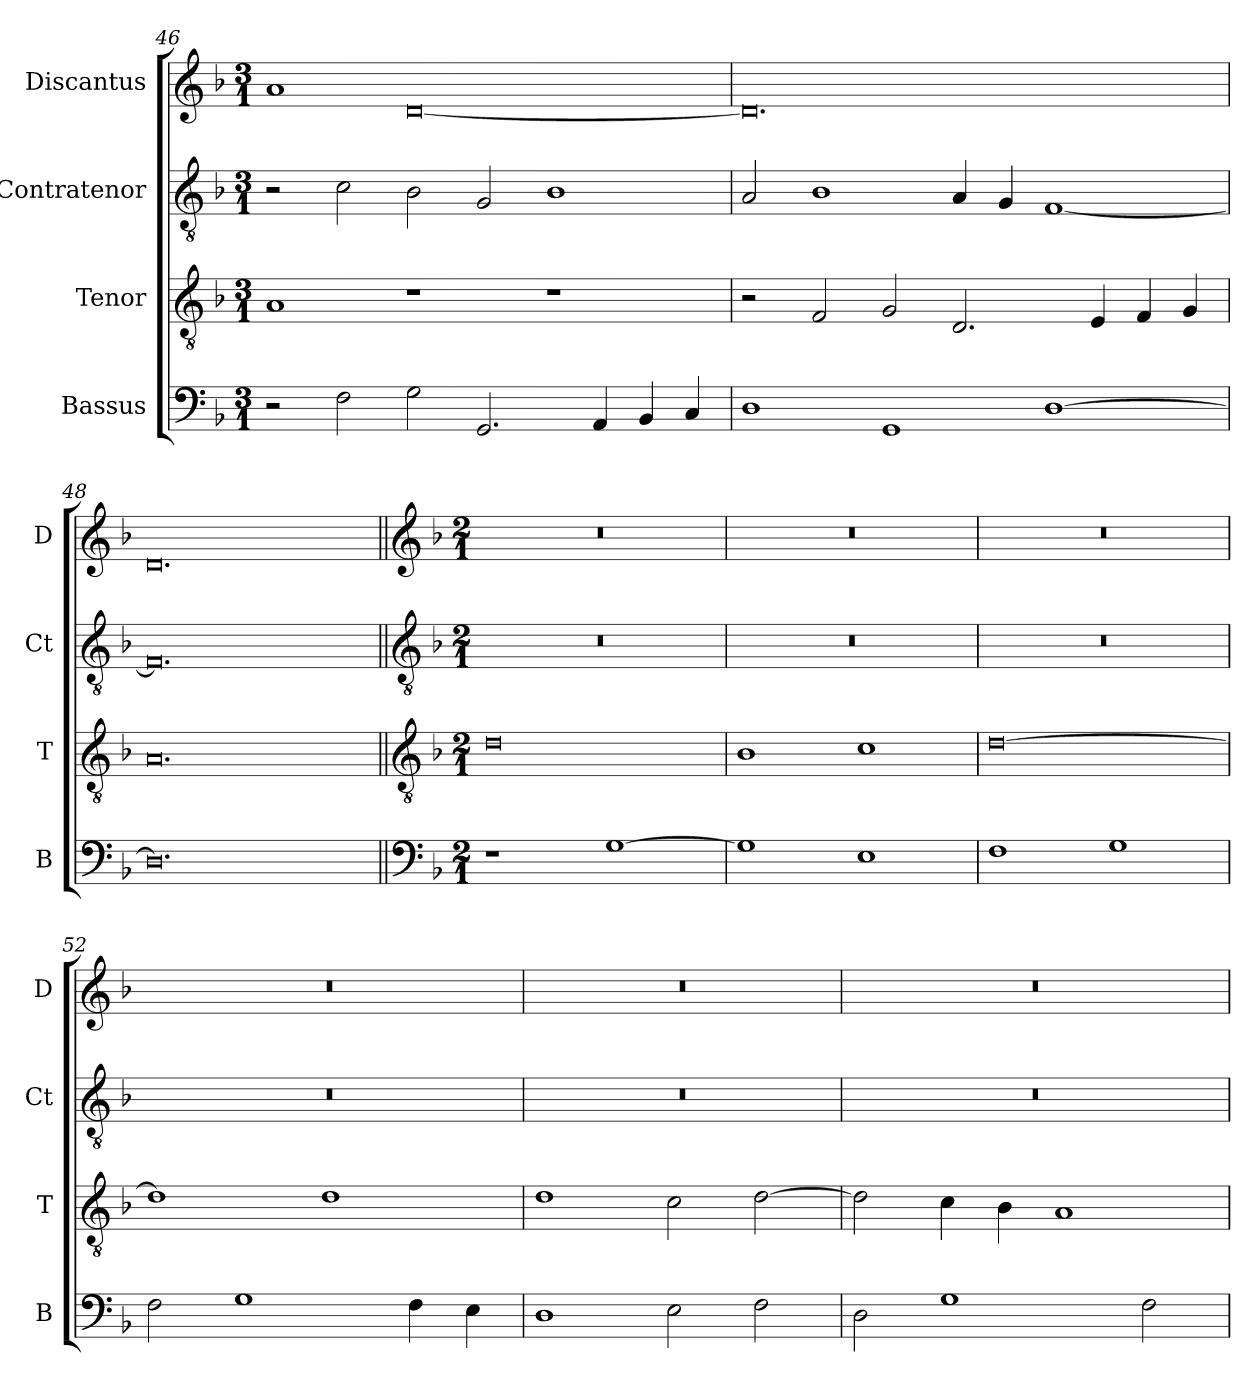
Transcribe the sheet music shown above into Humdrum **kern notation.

**kern	**kern	**kern	**kern
*part4	*part3	*part2	*part1
*staff4	*staff3	*staff2	*staff1
*I"Bassus	*I"Tenor	*I"Contratenor	*I"Discantus
*I'B	*I'T	*I'Ct	*I'D
*clefF4	*clefGv2	*clefGv2	*clefG2
*k[b-]	*k[b-]	*k[b-]	*k[b-]
*M3/1	*M3/1	*M3/1	*M3/1
=46	=46	=46	=46
2r	1A	2r	1a
2F\	.	2c\	.
2G\	1r	2B-\	[0d
2.GG/	.	2G/	.
.	1r	1B-	.
4AA/	.	.	.
4BB-/	.	.	.
4C/	.	.	.
=47	=47	=47	=47
1D	2r	2A/	0.d]
.	2F/	1B-	.
1GG	2G/	.	.
.	2.D/	4A/	.
.	.	4G/	.
[1D	.	[1F	.
.	4E/	.	.
.	4F/	.	.
.	4G/	.	.
=48	=48	=48	=48
0.D]	0.A	0.F]	0.d
!!LO:LB:g=z
=49||	=49||	=49||	=49||
*clefF4	*clefGv2	*clefGv2	*clefG2
*k[b-]	*k[b-]	*k[b-]	*k[b-]
*M2/1	*M2/1	*M2/1	*M2/1
1r	0d	0r	0r
[1G	.	.	.
=50	=50	=50	=50
1G]	1B-	0r	0r
1E	1c	.	.
=51	=51	=51	=51
1F	[0d	0r	0r
1G	.	.	.
=52	=52	=52	=52
2F\	1d]	0r	0r
1G	.	.	.
.	1d	.	.
4F\	.	.	.
4E\	.	.	.
=53	=53	=53	=53
1D	1d	0r	0r
2E\	2c\	.	.
2F\	[2d\	.	.
=54	=54	=54	=54
2D\	2d\]	0r	0r
1G	4c\	.	.
.	4B-\	.	.
.	1A	.	.
2F\	.	.	.
=	=	=	=
*-	*-	*-	*-
